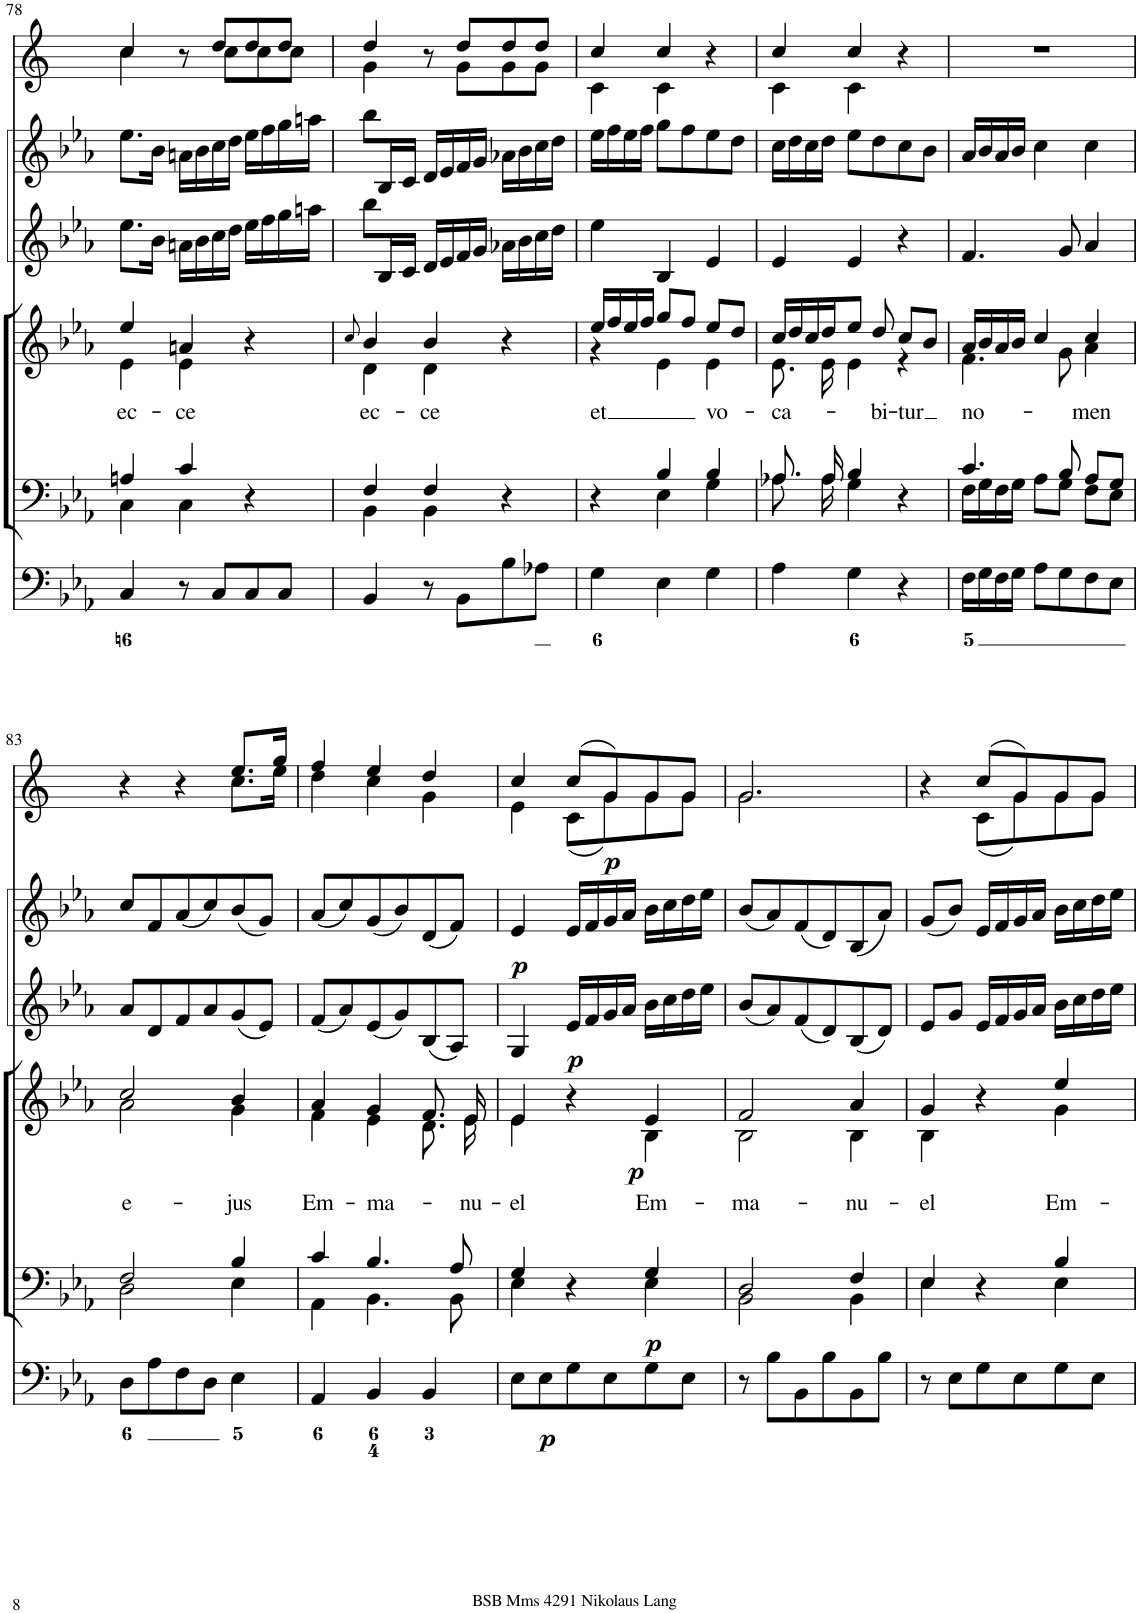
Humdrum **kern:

**kern	**dynam	**kern	**dynam	**kern	**text	**dynam	**kern	**dynam	**kern	**dynam	**kern	**dynam
*part6	*part6	*part5	*part5	*part4	*part4	*part4	*part3	*part3	*part2	*part2	*part1	*part1
*staff6	*staff6	*staff5	*staff5	*staff4	*staff4	*staff4	*staff3	*staff3	*staff2	*staff2	*staff1	*staff1
*I"Organ	*	*I"Voice	*	*I"Voice	*	*	*I"Violin	*	*I"Violin	*	*I"Corni in Eb	*
*	*	*	*	*	*	*	*I'Vln	*	*I'Vln	*	*	*
!!LO:PB:g=z
*clefF4	*	*clefF4	*	*clefG2	*	*	*clefG2	*	*clefG2	*	*clefG2	*
*	*	*	*	*	*	*	*	*	*	*	*Trd5c9	*
*k[b-e-a-]	*	*k[b-e-a-]	*	*k[b-e-a-]	*	*	*k[b-e-a-]	*	*k[b-e-a-]	*	*k[]	*
*M3/4	*	*M3/4	*	*M3/4	*	*	*M3/4	*	*M3/4	*	*M3/4	*
=78	=78	=78	=78	=78	=78	=78	=78	=78	=78	=78	=78	=78
*	*	*^	*	*	*	*	*	*	*	*	*	*
!	!	!	!	!	!	!LO:LY:b	!	!	!	!	!	!	!
*	*	*	*	*	*^	*	*	*	*	*	*	*^	*
4C/	.	4An/	4C\	.	4ee-/	4e-\	ec-	.	8.ee-\L	.	8.ee-\L	.	4cc/	4cc\	.
.	.	.	.	.	.	.	.	.	16b-\Jk	.	16b-\Jk	.	.	.	.
!	!	!	!	!	!	!	!LO:LY:b	!	!	!	!	!	!	!	!
8r	.	4c/	4C\	.	4an/	4e-\	-ce	.	16an\LL	.	16an\LL	.	8r	8ryy	.
.	.	.	.	.	.	.	.	.	16b-\	.	16b-\	.	.	.	.
8C/L	.	.	.	.	.	.	.	.	16cc\	.	16cc\	.	8dd/L	8cc\L	.
.	.	.	.	.	.	.	.	.	16dd\JJ	.	16dd\JJ	.	.	.	.
8C/	.	4r	4ryy	.	4r	4ryy	.	.	16ee-\LL	.	16ee-\LL	.	8dd/	8cc\	.
.	.	.	.	.	.	.	.	.	16ff\	.	16ff\	.	.	.	.
8C/J	.	.	.	.	.	.	.	.	16gg\	.	16gg\	.	8dd/J	8cc\J	.
.	.	.	.	.	.	.	.	.	16aan\JJ	.	16aan\JJ	.	.	.	.
=79	=79	=79	=79	=79	=79	=79	=79	=79	=79	=79	=79	=79	=79	=79	=79
.	.	.	.	.	8qcc/	.	.	.	.	.	.	.	.	.	.
!	!	!	!	!	!	!	!LO:LY:b	!	!	!	!	!	!	!	!
4BB-/	.	4F/	4BB-\	.	4b-/	4d\	ec-	.	8bb-\L	.	8bb-\L	.	4dd/	4g\	.
.	.	.	.	.	.	.	.	.	16B-/L	.	16B-/L	.	.	.	.
.	.	.	.	.	.	.	.	.	16c/JJ	.	16c/JJ	.	.	.	.
!	!	!	!	!	!	!	!LO:LY:b	!	!	!	!	!	!	!	!
8r	.	4F/	4BB-\	.	4b-/	4d\	-ce	.	16d/LL	.	16d/LL	.	8r	8ryy	.
.	.	.	.	.	.	.	.	.	16e-/	.	16e-/	.	.	.	.
8BB-\L	.	.	.	.	.	.	.	.	16f/	.	16f/	.	8dd/L	8g\L	.
.	.	.	.	.	.	.	.	.	16g/JJ	.	16g/JJ	.	.	.	.
8B-\	.	4r	4ryy	.	4r	4ryy	.	.	16a-X\LL	.	16a-X\LL	.	8dd/	8g\	.
.	.	.	.	.	.	.	.	.	16b-\	.	16b-\	.	.	.	.
8A-X\J	.	.	.	.	.	.	.	.	16cc\	.	16cc\	.	8dd/J	8g\J	.
.	.	.	.	.	.	.	.	.	16dd\JJ	.	16dd\JJ	.	.	.	.
=80	=80	=80	=80	=80	=80	=80	=80	=80	=80	=80	=80	=80	=80	=80	=80
!	!	!	!	!	!	!	!LO:LY:b	!	!	!	!	!	!	!	!
4G\	.	4r	4ryy	.	16ee-/LL	4r	et	.	4ee-\	.	16ee-\LL	.	4cc/	4c\	.
.	.	.	.	.	16ff/	.	.	.	.	.	16ff\	.	.	.	.
.	.	.	.	.	16ee-/	.	.	.	.	.	16ee-\	.	.	.	.
.	.	.	.	.	16ff/JJ	.	.	.	.	.	16ff\JJ	.	.	.	.
4E-\	.	4B-/	4E-\	.	8gg/L	4e-\	.	.	4B-/	.	8gg\L	.	4cc/	4c\	.
.	.	.	.	.	8ff/J	.	.	.	.	.	8ff\	.	.	.	.
!	!	!	!	!	!	!	!LO:LY:b	!	!	!	!	!	!	!	!
4G\	.	4B-/	4G\	.	8ee-/L	4e-\	vo-	.	4e-/	.	8ee-\	.	4r	4ryy	.
.	.	.	.	.	8dd/J	.	.	.	.	.	8dd\J	.	.	.	.
=81	=81	=81	=81	=81	=81	=81	=81	=81	=81	=81	=81	=81	=81	=81	=81
!	!	!	!	!	!	!	!LO:LY:b	!	!	!	!	!	!	!	!
4A-\	.	8.A-X/	8.A-\	.	16cc/LL	8.e-\	-ca-	.	4e-/	.	16cc\LL	.	4cc/	4c\	.
.	.	.	.	.	16dd/	.	.	.	.	.	16dd\	.	.	.	.
.	.	.	.	.	16cc/	.	.	.	.	.	16cc\	.	.	.	.
.	.	16A-/	16A-\	.	16dd/J	16e-\	.	.	.	.	16dd\JJ	.	.	.	.
4G\	.	4B-/	4G\	.	8ee-/J	4e-\	.	.	4e-/	.	8ee-\L	.	4cc/	4c\	.
!	!	!	!	!	!	!	!LO:LY:b	!	!	!	!	!	!	!	!
.	.	.	.	.	8dd/	.	-bi-	.	.	.	8dd\	.	.	.	.
!	!	!	!	!	!	!	!LO:LY:b	!	!	!	!	!	!	!	!
4r	.	4r	4ryy	.	8cc/L	4r	-tur	.	4r	.	8cc\	.	4r	4ryy	.
.	.	.	.	.	8b-/J	.	.	.	.	.	8b-\J	.	.	.	.
*	*	*	*	*	*	*	*	*	*	*	*	*	*v	*v	*
=82	=82	=82	=82	=82	=82	=82	=82	=82	=82	=82	=82	=82	=82	=82
!	!	!	!	!	!	!	!LO:LY:b	!	!	!	!	!	!	!
16F\LL	.	4.c/	16F\LL	.	16a-/LL	4.f\	no-	.	4.f/	.	16a-/LL	.	2.r	.
16G\	.	.	16G\	.	16b-/	.	.	.	.	.	16b-/	.	.	.
16F\	.	.	16F\	.	16a-/	.	.	.	.	.	16a-/	.	.	.
16G\JJ	.	.	16G\JJ	.	16b-/JJ	.	.	.	.	.	16b-/JJ	.	.	.
8A-\L	.	.	8A-\L	.	4cc/	.	.	.	.	.	4cc\	.	.	.
8G\	.	8B-/	8G\J	.	.	8g\	.	.	8g/	.	.	.	.	.
!	!	!	!	!	!	!	!LO:LY:b	!	!	!	!	!	!	!
8F\	.	8A-/L	8F\L	.	4cc/	4a-\	-men	.	4a-/	.	4cc\	.	.	.
8E-\J	.	8G/J	8E-\J	.	.	.	.	.	.	.	.	.	.	.
!!LO:LB:g=z
=83	=83	=83	=83	=83	=83	=83	=83	=83	=83	=83	=83	=83	=83	=83
!	!	!	!	!	!	!	!LO:LY:b	!	!	!	!	!	!	!
*	*	*	*	*	*	*	*	*	*	*	*	*	*^	*
8D\L	.	2F/	2D\	.	2cc/	2a-\	e-	.	8a-/L	.	8cc/L	.	4r	2ryy	.
8A-\	.	.	.	.	.	.	.	.	8d/	.	8f/	.	.	.	.
8F\	.	.	.	.	.	.	.	.	8f/	.	(8a-/	.	4r	.	.
8D\J	.	.	.	.	.	.	.	.	8a-/	.	8cc/)	.	.	.	.
!	!	!	!	!	!	!	!LO:LY:b	!	!	!	!	!	!	!	!
4E-\	.	4B-/	4E-\	.	4b-/	4g\	-jus	.	(8g/	.	(8b-/	.	8.ee/L	8.cc\L	.
.	.	.	.	.	.	.	.	.	8e-/J)	.	8g/J)	.	.	.	.
.	.	.	.	.	.	.	.	.	.	.	.	.	16gg/Jk	16ee\Jk	.
=84	=84	=84	=84	=84	=84	=84	=84	=84	=84	=84	=84	=84	=84	=84	=84
!	!	!	!	!	!	!	!LO:LY:b	!	!	!	!	!	!	!	!
4AA-/	.	4c/	4AA-\	.	4a-/	4f\	Em-	.	(8f/L	.	(8a-/L	.	4ff/	4dd\	.
.	.	.	.	.	.	.	.	.	8a-/)	.	8cc/)	.	.	.	.
!	!	!	!	!	!	!	!LO:LY:b	!	!	!	!	!	!	!	!
4BB-/	.	4.B-/	4.BB-\	.	4g/	4e-\	-ma-	.	(8e-/	.	(8g/	.	4ee/	4cc\	.
.	.	.	.	.	.	.	.	.	8g/)	.	8b-/)	.	.	.	.
4BB-/	.	.	.	.	8.f/	8.d\	.	.	(8B-/	.	(8d/	.	4dd/	4g\	.
.	.	8A-/	8BB-\	.	.	.	.	.	8A-/J)	.	8f/J)	.	.	.	.
!	!	!	!	!	!	!	!LO:LY:b	!	!	!	!	!	!	!	!
.	.	.	.	.	16e-/	16e-\	-nu-	.	.	.	.	.	.	.	.
=85	=85	=85	=85	=85	=85	=85	=85	=85	=85	=85	=85	=85	=85	=85	=85
!	!	!	!	!	!	!	!LO:LY:b	!	!	!	!	!LO:DY:b	!	!	!
8E-\L	.	4G/	4E-\	.	4e-/	4e-\	-el	.	4G/	.	4e-/	p	4cc/	4e\	.
!	!LO:DY:b	!	!	!	!	!	!	!	!	!	!	!	!	!	!
8E-\	p	.	.	.	.	.	.	.	.	.	.	.	.	.	.
!	!	!	!	!	!	!	!	!	!	!LO:DY:b	!	!	!	!	!
8G\	.	4r	4ryy	.	4r	4ryy	.	.	16e-/LL	p	16e-/LL	.	(8cc/L	(8c\L	.
.	.	.	.	.	.	.	.	.	16f/	.	16f/	.	.	.	.
!	!	!	!	!	!	!	!	!	!	!	!	!	!	!	!LO:DY:b
8E-\	.	.	.	.	.	.	.	.	16g/	.	16g/	.	8g/)	8g\)	p
.	.	.	.	.	.	.	.	.	16a-/JJ	.	16a-/JJ	.	.	.	.
!	!	!	!	!LO:DY:b	!	!	!LO:LY:b	!LO:DY:b	!	!	!	!	!	!	!
8G\	.	4G/	4E-\	p	4e-/	4B-\	Em-	p	16b-\LL	.	16b-\LL	.	8g/	8g\	.
.	.	.	.	.	.	.	.	.	16cc\	.	16cc\	.	.	.	.
8E-\J	.	.	.	.	.	.	.	.	16dd\	.	16dd\	.	8g/J	8g\J	.
.	.	.	.	.	.	.	.	.	16ee-\JJ	.	16ee-\JJ	.	.	.	.
=86	=86	=86	=86	=86	=86	=86	=86	=86	=86	=86	=86	=86	=86	=86	=86
!	!	!	!	!	!	!	!LO:LY:b	!	!	!	!	!	!	!	!
8r	.	2D/	2BB-\	.	2f/	2B-\	-ma-	.	(8b-/L	.	(8b-/L	.	2.g/	2.g\	.
8B-\L	.	.	.	.	.	.	.	.	8a-/)	.	8a-/)	.	.	.	.
8BB-\	.	.	.	.	.	.	.	.	(8f/	.	(8f/	.	.	.	.
8B-\	.	.	.	.	.	.	.	.	8d/)	.	8d/)	.	.	.	.
!	!	!	!	!	!	!	!LO:LY:b	!	!	!	!	!	!	!	!
8BB-\	.	4F/	4BB-\	.	4a-/	4B-\	-nu-	.	(8B-/	.	(8B-/	.	.	.	.
8B-\J	.	.	.	.	.	.	.	.	8d/J)	.	8a-/J)	.	.	.	.
=87	=87	=87	=87	=87	=87	=87	=87	=87	=87	=87	=87	=87	=87	=87	=87
!	!	!	!	!	!	!	!LO:LY:b	!	!	!	!	!	!	!	!
8r	.	4E-/	4E-\	.	4g/	4B-\	-el	.	8e-/L	.	(8g/L	.	4r	4ryy	.
8E-\L	.	.	.	.	.	.	.	.	8g/J	.	8b-/J)	.	.	.	.
8G\	.	4r	4ryy	.	4r	4ryy	.	.	16e-/LL	.	16e-/LL	.	(8cc/L	(8c\L	.
.	.	.	.	.	.	.	.	.	16f/	.	16f/	.	.	.	.
8E-\	.	.	.	.	.	.	.	.	16g/	.	16g/	.	8g/)	8g\)	.
.	.	.	.	.	.	.	.	.	16a-/JJ	.	16a-/JJ	.	.	.	.
!	!	!	!	!	!	!	!LO:LY:b	!	!	!	!	!	!	!	!
8G\	.	4B-/	4E-\	.	4ee-/	4g\	Em-	.	16b-\LL	.	16b-\LL	.	8g/	8g\	.
.	.	.	.	.	.	.	.	.	16cc\	.	16cc\	.	.	.	.
8E-\J	.	.	.	.	.	.	.	.	16dd\	.	16dd\	.	8g/J	8g\J	.
.	.	.	.	.	.	.	.	.	16ee-\JJ	.	16ee-\JJ	.	.	.	.
*	*	*v	*v	*	*	*	*	*	*	*	*	*	*v	*v	*
*	*	*	*	*v	*v	*	*	*	*	*	*	*	*
=	=	=	=	=	=	=	=	=	=	=	=	=
*-	*-	*-	*-	*-	*-	*-	*-	*-	*-	*-	*-	*-
